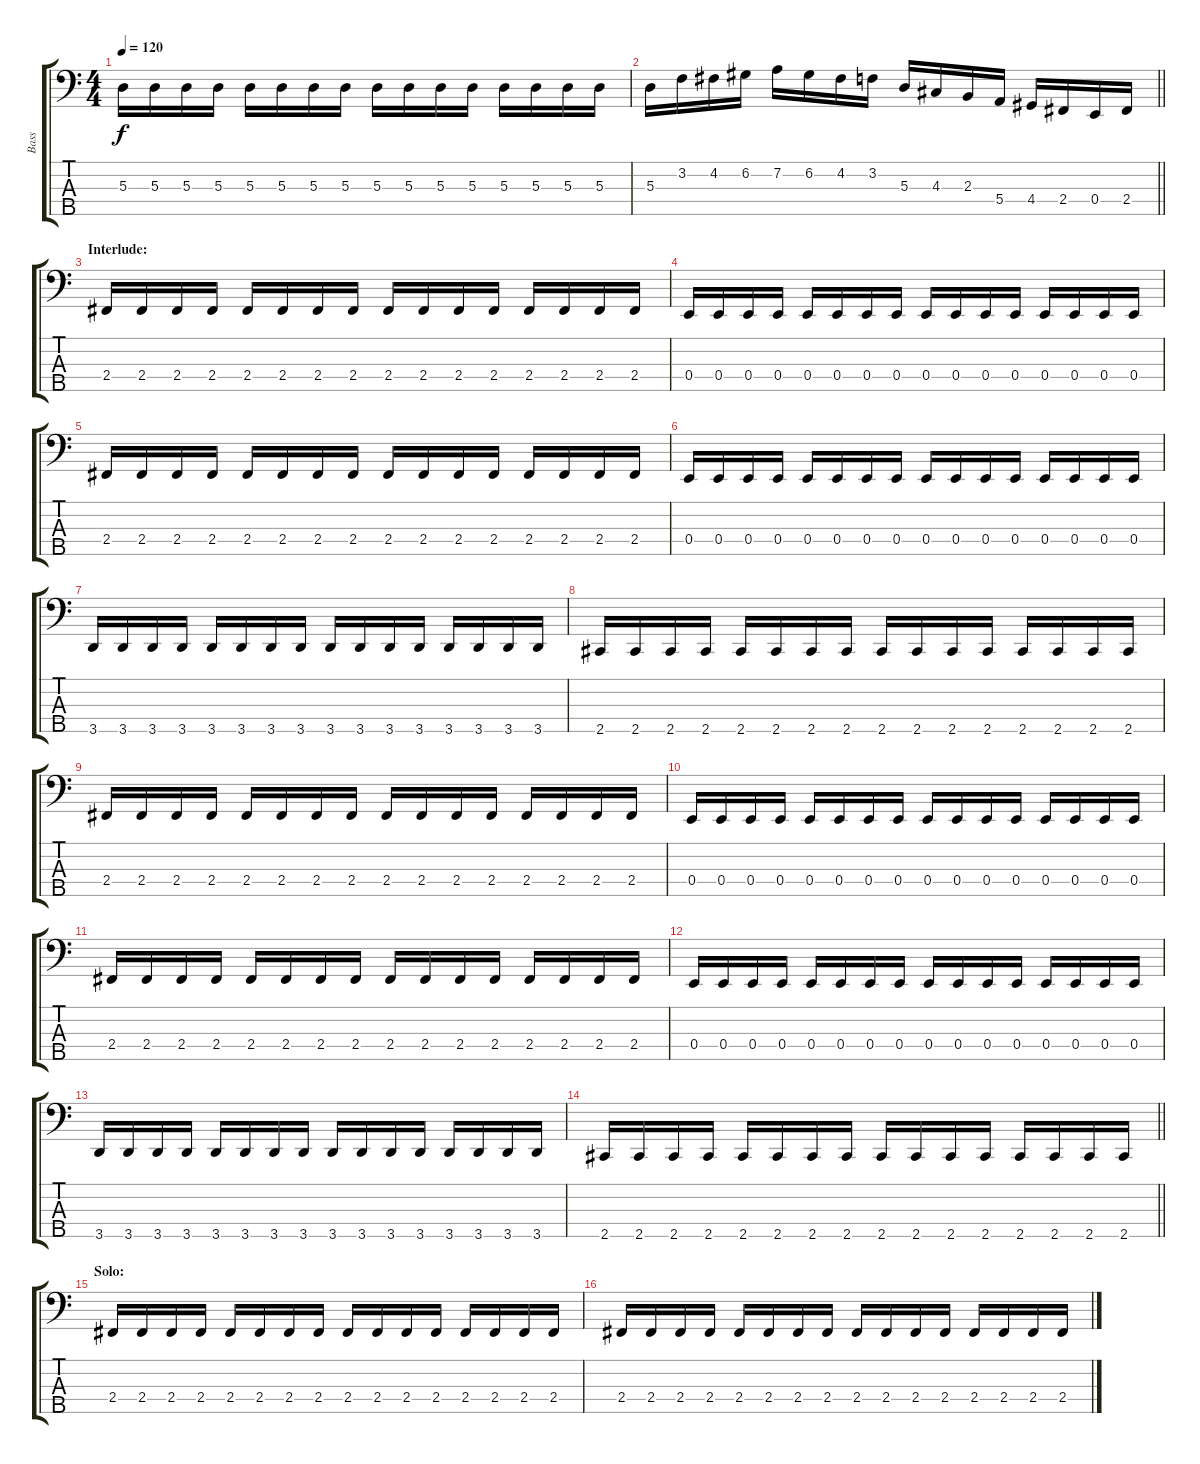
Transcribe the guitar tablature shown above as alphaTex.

\track ("Bass" "Bass") {instrument electricbasspick}
\staff {score tabs}
\tuning (G2 D2 A1 E1 B0) {hide}
\ts (4 4)
\tempo 120
\clef f4
\ks c
5.3.16{dy f} 5.3.16 5.3.16 5.3.16 5.3.16 5.3.16 5.3.16 5.3.16 5.3.16 5.3.16 5.3.16 5.3.16 5.3.16 5.3.16 5.3.16 5.3.16 |
\barLineRight lightlight
5.3.16 3.2.16 4.2.16 6.2.16 7.2.16 6.2.16 4.2.16 3.2.16 5.3.16 4.3.16 2.3.16 5.4.16 4.4.16 2.4.16 0.4.16 2.4.16 |
\section ("" "Interlude:")
2.4.16 2.4.16 2.4.16 2.4.16 2.4.16 2.4.16 2.4.16 2.4.16 2.4.16 2.4.16 2.4.16 2.4.16 2.4.16 2.4.16 2.4.16 2.4.16 |
0.4.16 0.4.16 0.4.16 0.4.16 0.4.16 0.4.16 0.4.16 0.4.16 0.4.16 0.4.16 0.4.16 0.4.16 0.4.16 0.4.16 0.4.16 0.4.16 |
2.4.16 2.4.16 2.4.16 2.4.16 2.4.16 2.4.16 2.4.16 2.4.16 2.4.16 2.4.16 2.4.16 2.4.16 2.4.16 2.4.16 2.4.16 2.4.16 |
0.4.16 0.4.16 0.4.16 0.4.16 0.4.16 0.4.16 0.4.16 0.4.16 0.4.16 0.4.16 0.4.16 0.4.16 0.4.16 0.4.16 0.4.16 0.4.16 |
3.5.16 3.5.16 3.5.16 3.5.16 3.5.16 3.5.16 3.5.16 3.5.16 3.5.16 3.5.16 3.5.16 3.5.16 3.5.16 3.5.16 3.5.16 3.5.16 |
2.5.16 2.5.16 2.5.16 2.5.16 2.5.16 2.5.16 2.5.16 2.5.16 2.5.16 2.5.16 2.5.16 2.5.16 2.5.16 2.5.16 2.5.16 2.5.16 |
2.4.16 2.4.16 2.4.16 2.4.16 2.4.16 2.4.16 2.4.16 2.4.16 2.4.16 2.4.16 2.4.16 2.4.16 2.4.16 2.4.16 2.4.16 2.4.16 |
0.4.16 0.4.16 0.4.16 0.4.16 0.4.16 0.4.16 0.4.16 0.4.16 0.4.16 0.4.16 0.4.16 0.4.16 0.4.16 0.4.16 0.4.16 0.4.16 |
2.4.16 2.4.16 2.4.16 2.4.16 2.4.16 2.4.16 2.4.16 2.4.16 2.4.16 2.4.16 2.4.16 2.4.16 2.4.16 2.4.16 2.4.16 2.4.16 |
0.4.16 0.4.16 0.4.16 0.4.16 0.4.16 0.4.16 0.4.16 0.4.16 0.4.16 0.4.16 0.4.16 0.4.16 0.4.16 0.4.16 0.4.16 0.4.16 |
3.5.16 3.5.16 3.5.16 3.5.16 3.5.16 3.5.16 3.5.16 3.5.16 3.5.16 3.5.16 3.5.16 3.5.16 3.5.16 3.5.16 3.5.16 3.5.16 |
\barLineRight lightlight
2.5.16 2.5.16 2.5.16 2.5.16 2.5.16 2.5.16 2.5.16 2.5.16 2.5.16 2.5.16 2.5.16 2.5.16 2.5.16 2.5.16 2.5.16 2.5.16 |
\section ("" "Solo:")
2.4.16 2.4.16 2.4.16 2.4.16 2.4.16 2.4.16 2.4.16 2.4.16 2.4.16 2.4.16 2.4.16 2.4.16 2.4.16 2.4.16 2.4.16 2.4.16 |
2.4.16 2.4.16 2.4.16 2.4.16 2.4.16 2.4.16 2.4.16 2.4.16 2.4.16 2.4.16 2.4.16 2.4.16 2.4.16 2.4.16 2.4.16 2.4.16
